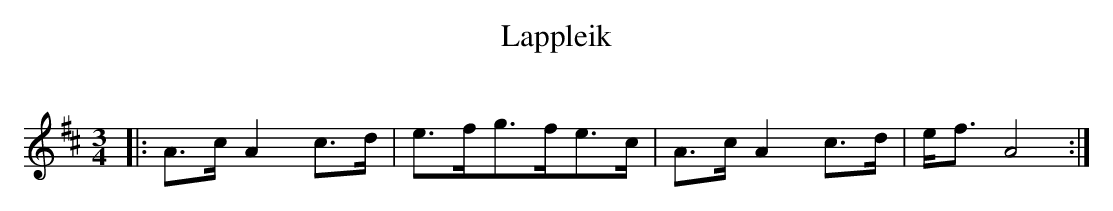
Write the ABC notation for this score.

X:1
T:Lappleik
O:
M:3/4
L:1/8
K:D
|: A3/2c/2A2c3/2d/2 | e3/2f/2g3/2f/2e3/2c/2 | A3/2c/2A2c3/2d/2 | e/2f3/2A4  :|
